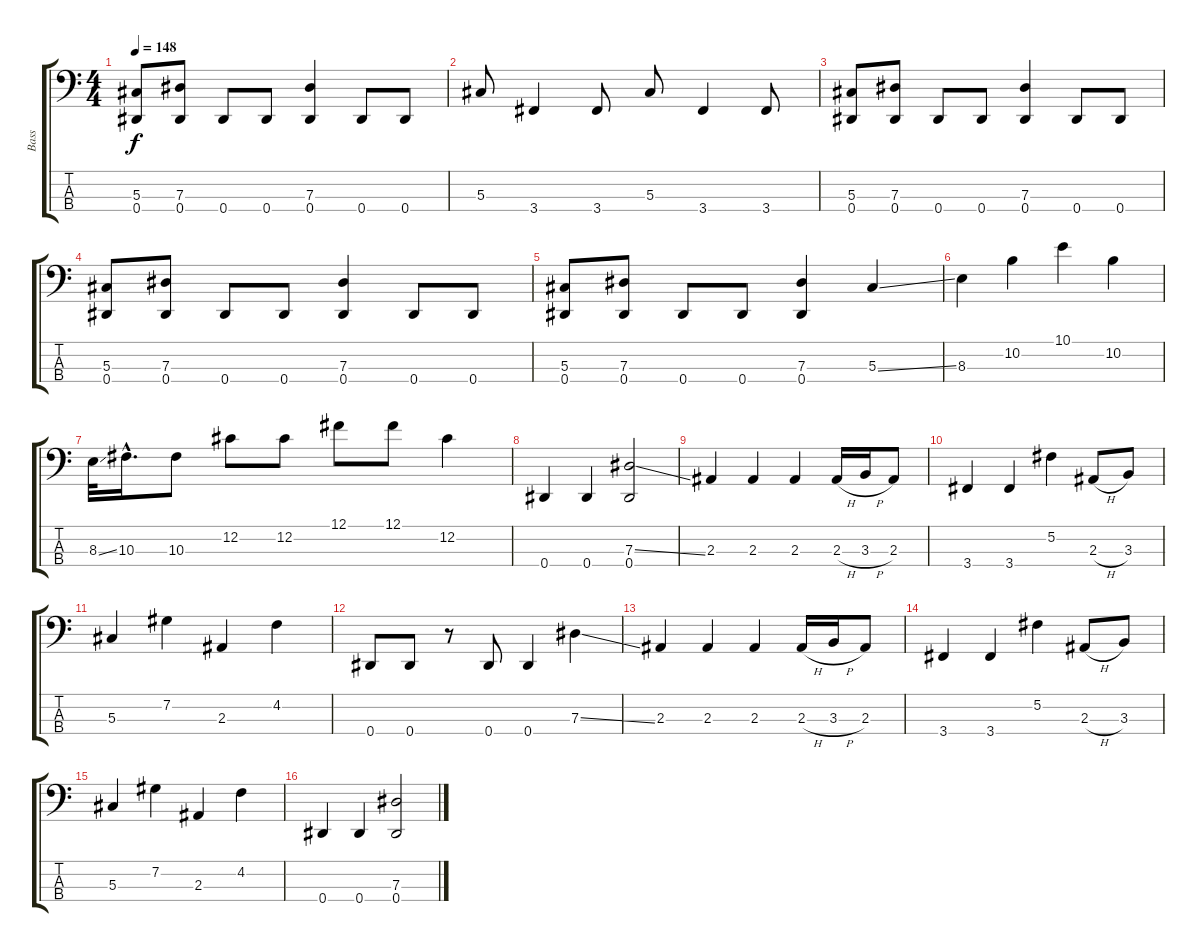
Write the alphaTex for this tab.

\track ("Bass" "Bass") {instrument electricbasspick}
\staff {score tabs}
\tuning (Gb2 Db2 Ab1 Eb1) {hide}
\ts (4 4)
\tempo 148
\clef f4
\ks c
(5.3 0.4).8{dy f} (7.3 0.4).8 0.4.8 0.4.8 (7.3 0.4).4 0.4.8 0.4.8 |
5.3.8 3.4.4 3.4.8 5.3.8 3.4.4 3.4.8 |
(5.3 0.4).8 (7.3 0.4).8 0.4.8 0.4.8 (7.3 0.4).4 0.4.8 0.4.8 |
(5.3 0.4).8 (7.3 0.4).8 0.4.8 0.4.8 (7.3 0.4).4 0.4.8 0.4.8 |
(5.3 0.4).8 (7.3 0.4).8 0.4.8 0.4.8 (7.3 0.4).4 5.3{ss}.4 |
8.3.4 10.2.4 10.1.4 10.2.4 |
8.3{ss}.32 10.3{hac}.16{d} 10.3.8 12.2.8 12.2.8 12.1.8 12.1.8 12.2.4 |
0.4.4 0.4.4 (7.3{ss} 0.4).2 |
2.3.4 2.3.4 2.3.4 2.3{h}.16 3.3{h}.16 2.3.8 |
3.4.4 3.4.4 5.2.4 2.3{h}.8 3.3.8 |
5.3.4 7.2.4 2.3.4 4.2.4 |
0.4.8 0.4.8 r.8 0.4.8 0.4.4 7.3{ss}.4 |
2.3.4 2.3.4 2.3.4 2.3{h}.16 3.3{h}.16 2.3.8 |
3.4.4 3.4.4 5.2.4 2.3{h}.8 3.3.8 |
5.3.4 7.2.4 2.3.4 4.2.4 |
0.4.4 0.4.4 (7.3{ss} 0.4).2
